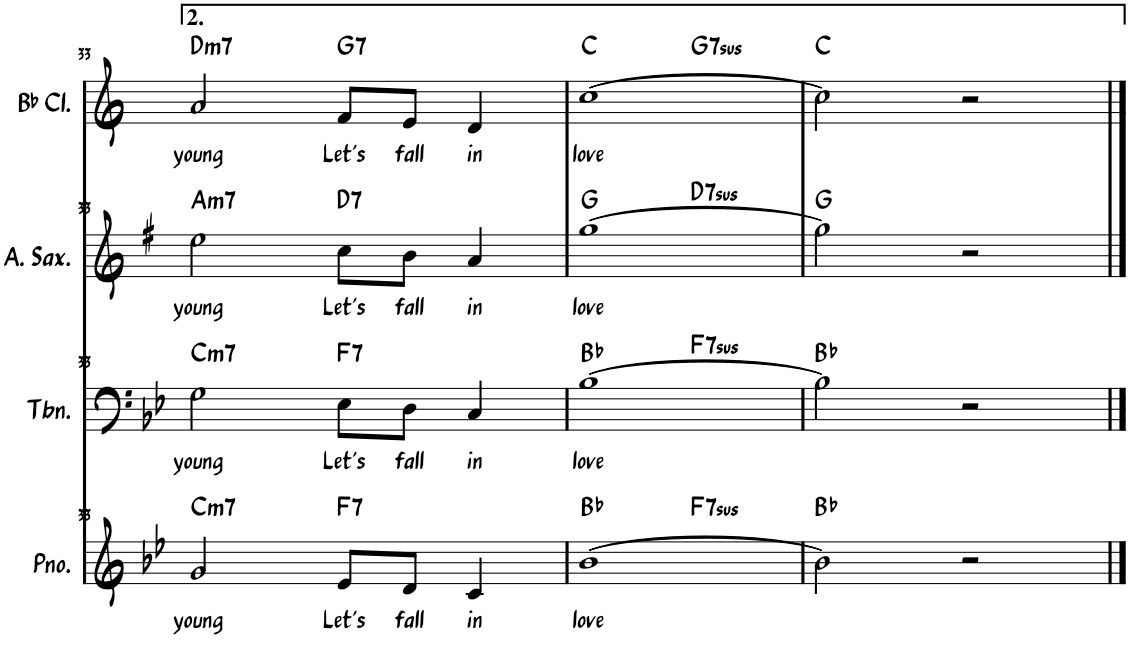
**kern	**text	**harte	**kern	**text	**harte	**kern	**text	**harte	**kern	**text	**harte
*part4	*part4	*part4	*part3	*part3	*part3	*part2	*part2	*part2	*part1	*part1	*part1
*staff4	*staff4	*	*staff3	*staff3	*	*staff2	*staff2	*	*staff1	*staff1	*
*I"钢琴	*	*	*I"长号	*	*	*I"中音萨克斯	*	*	*I"降B调单簧管	*	*
!!LO:PB:g=z
*clefG2	*	*	*clefF4	*	*	*clefG2	*	*	*clefG2	*	*
*	*	*	*	*	*	*Trd5c9	*	*	*Trd1c2	*	*
*k[b-e-]	*	*	*k[b-e-]	*	*	*k[f#]	*	*	*k[]	*	*
*M4/4	*	*	*M4/4	*	*	*M4/4	*	*	*M4/4	*	*
=33	=33	=33	=33	=33	=33	=33	=33	=33	=33	=33	=33
!	!LO:LY:b	!LO:H:kt=m7	!	!LO:LY:b	!LO:H:kt=m7	!	!LO:LY:b	!LO:H:kt=m7	!	!LO:LY:b	!LO:H:kt=m7
2g/	young	C:min7	2G\	young	C:min7	2ee\	young	A:min7	2a/	young	D:min7
!	!LO:LY:b	!LO:H:kt=7	!	!LO:LY:b	!LO:H:kt=7	!	!LO:LY:b	!LO:H:kt=7	!	!LO:LY:b	!LO:H:kt=7
8e-/L	Let's	F:7	8E-\L	Let's	F:7	8cc\L	Let's	D:7	8f/L	Let's	G:7
!	!LO:LY:b	!	!	!LO:LY:b	!	!	!LO:LY:b	!	!	!LO:LY:b	!
8d/J	fall	.	8D\J	fall	.	8b\J	fall	.	8e/J	fall	.
!	!LO:LY:b	!	!	!LO:LY:b	!	!	!LO:LY:b	!	!	!LO:LY:b	!
4c/	in	.	4C/	in	.	4a/	in	.	4d/	in	.
=34	=34	=34	=34	=34	=34	=34	=34	=34	=34	=34	=34
!	!LO:LY:b	!	!	!LO:LY:b	!	!	!LO:LY:b	!	!	!LO:LY:b	!
*^	*	*	*^	*	*	*^	*	*	*^	*	*
[1b-	2ryy	love	Bb:maj	[1B-	2ryy	love	Bb:maj	[1gg	2ryy	love	G:maj	[1cc	2ryy	love	C:maj
!	!	!	!LO:H:kt=7sus	!	!	!	!LO:H:kt=7sus	!	!	!	!LO:H:kt=7sus	!	!	!	!LO:H:kt=7sus
.	2ryy	.	F:sus4(7)	.	2ryy	.	F:sus4(7)	.	2ryy	.	D:sus4(7)	.	2ryy	.	G:sus4(7)
*v	*v	*	*	*	*	*	*	*v	*v	*	*	*v	*v	*	*
*	*	*	*v	*v	*	*	*	*	*	*	*	*
=35	=35	=35	=35	=35	=35	=35	=35	=35	=35	=35	=35
2b-\]	.	Bb:maj	2B-\]	.	Bb:maj	2gg\]	.	G:maj	2cc\]	.	C:maj
2r	.	.	2r	.	.	2r	.	.	2r	.	.
==	==	==	==	==	==	==	==	==	==	==	==
*-	*-	*-	*-	*-	*-	*-	*-	*-	*-	*-	*-
